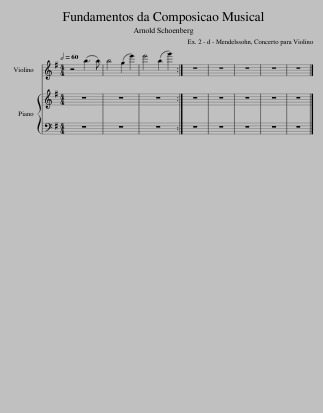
X:1
L:1/8
Q:1/2=60
M:4/4
I:linebreak $
K:G
V:1 treble
V:1
 z4 (b3 b) | b4 (g2 e'2) | e'4 (b2 g'2) :| z8 | z8 | %5
 z8 | z8 | z8 |] %8
